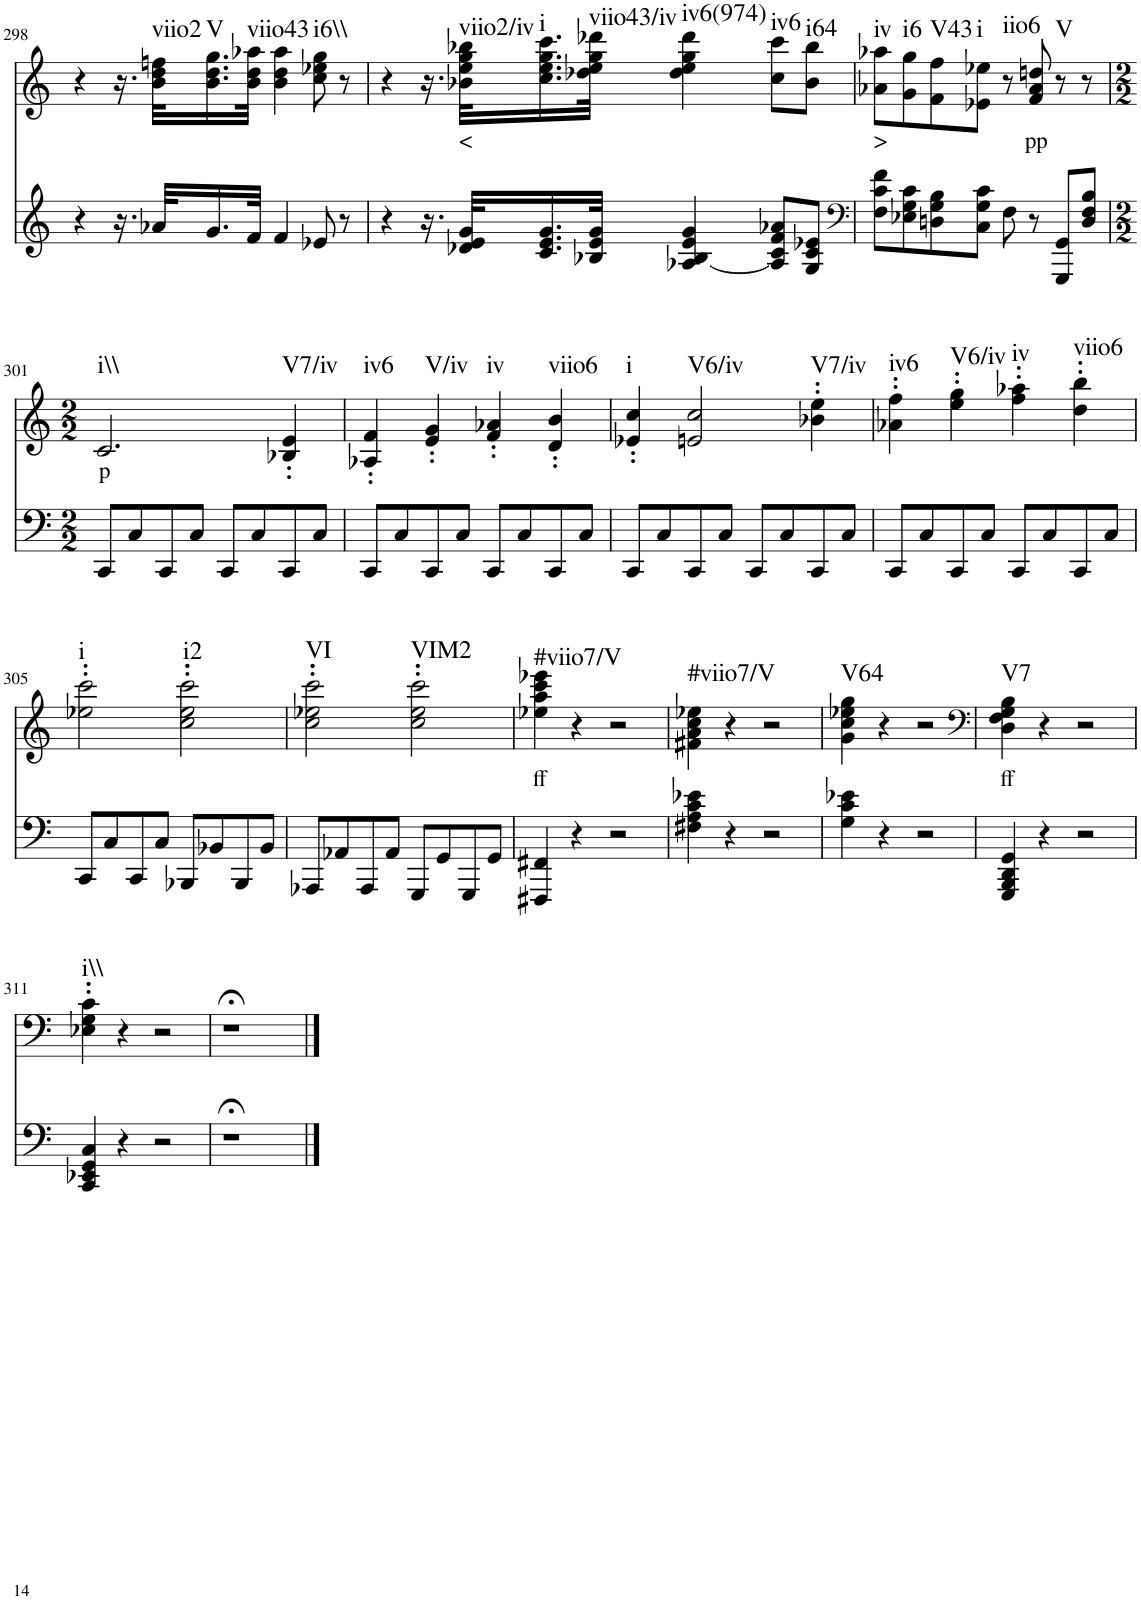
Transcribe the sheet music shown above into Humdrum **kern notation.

**kern	**kern	**text	**harte
*part2	*part1	*part1	*part1
*staff2	*staff1	*staff1	*
*I"piano	*I"piano	*	*
*I'Pno	*I'Pno	*	*
!!LO:PB:g=z
*clefG2	*clefG2	*	*
*k[]	*k[]	*	*
*M4/4	*M4/4	*	*
=298	=298	=298	=298
4r	4r	.	.
16.r	16.r	.	.
!	!	!	!LO:H:kt=viio2
32a-X/KLL	32b\ 32dd\ 32ffn\KLL	.	N
!	!	!	!LO:H:kt=V
16.g/	16.b\ 16.dd\ 16.gg\	.	N
!	!	!	!LO:H:kt=viio43
32f/JJk	32b\ 32dd\ 32aa-X\JJk	.	N
4f/	4b\ 4dd\ 4aa-\	.	.
!	!	!	!LO:H:kt=i6\\
8e-X/	8cc\ 8ee-X\ 8gg\	.	N
8r	8r	.	.
=299	=299	=299	=299
4r	4r	.	.
16.r	16.r	.	.
!	!	!LO:LY:b	!LO:H:kt=viio2/iv
32d-X/ 32e/ 32g/KLL	32b-X\ 32ee\ 32gg\ 32bb-X\KLL	<	N
!	!	!	!LO:H:kt=i
16.c/ 16.e/ 16.g/	16.cc\ 16.ee\ 16.gg\ 16.ccc\	.	N
!	!	!	!LO:H:kt=viio43/iv
32B-X/ 32e/ 32g/JJk	32dd-X\ 32ee\ 32gg\ 32ddd-X\JJk	.	N
!	!	!	!LO:H:kt=iv6(974)
[4A-X/ 4B-/ 4e/ 4g/	4dd-\ 4ee\ 4gg\ 4ddd-\	.	N
!	!	!	!LO:H:kt=iv6
8A-/] 8c/ 8f/ 8a-X/L	8cc\ 8ccc\L	.	N
!	!	!	!LO:H:kt=i64
8G/ 8c/ 8e-X/J	8b-\ 8bb-\J	.	N
=300	=300	=300	=300
*clefF4	*	*	*
!	!	!LO:LY:b	!LO:H:kt=iv
8F\ 8c\ 8f\L	8a-X\ 8aa-X\L	>	N
!	!	!	!LO:H:kt=i6
8E-X\ 8G\ 8c\	8g\ 8gg\	.	N
!	!	!	!LO:H:kt=V43
8Dn\ 8G\ 8B\	8f\ 8ff\	.	N
!	!	!	!LO:H:kt=i
8C\ 8G\ 8c\J	8e-X\ 8ee-X\J	.	N
!	!	!	!LO:H:kt=iio6
8F\	8r	.	N
!	!	!LO:LY:b	!
8r	8f/ 8a-/ 8ddn/	pp	.
!	!	!	!LO:H:kt=V
8GGG/ 8GG/L	8r	.	N
8D/ 8F/ 8B/J	8r	.	.
!!LO:LB:g=z
=301	=301	=301	=301
*M2/2	*M2/2	*	*
!	!	!LO:LY:b	!LO:H:kt=i\\
8CC/L	2.c/	p	N
8C/	.	.	.
8CC/	.	.	.
8C/J	.	.	.
8CC/L	.	.	.
8C/	.	.	.
!	!	!	!LO:H:kt=V7/iv
8CC/	4B-X/' 4e/'	.	N
8C/J	.	.	.
=302	=302	=302	=302
!	!	!	!LO:H:kt=iv6
8CC/L	4A-X/' 4f/'	.	N
8C/	.	.	.
!	!	!	!LO:H:kt=V/iv
8CC/	4e/' 4g/'	.	N
8C/J	.	.	.
!	!	!	!LO:H:kt=iv
8CC/L	4f/' 4a-X/'	.	N
8C/	.	.	.
!	!	!	!LO:H:kt=viio6
8CC/	4d/' 4b/'	.	N
8C/J	.	.	.
=303	=303	=303	=303
!	!	!	!LO:H:kt=i
8CC/L	4e-X/' 4cc/'	.	N
8C/	.	.	.
!	!	!	!LO:H:kt=V6/iv
8CC/	2en/ 2cc/	.	N
8C/J	.	.	.
8CC/L	.	.	.
8C/	.	.	.
!	!	!	!LO:H:kt=V7/iv
8CC/	4b-X\' 4ee\'	.	N
8C/J	.	.	.
=304	=304	=304	=304
!	!	!	!LO:H:kt=iv6
8CC/L	4a-X\' 4ff\'	.	N
8C/	.	.	.
!	!	!	!LO:H:kt=V6/iv
8CC/	4ee\' 4gg\'	.	N
8C/J	.	.	.
!	!	!	!LO:H:kt=iv
8CC/L	4ff\' 4aa-X\'	.	N
8C/	.	.	.
!	!	!	!LO:H:kt=viio6
8CC/	4dd\' 4bb\'	.	N
8C/J	.	.	.
!!LO:LB:g=z
=305	=305	=305	=305
!	!	!	!LO:H:kt=i
8CC/L	2ee-X\' 2ccc\'	.	N
8C/	.	.	.
8CC/	.	.	.
8C/J	.	.	.
!	!	!	!LO:H:kt=i2
8BBB-X/L	2cc\' 2ee-\' 2ccc\'	.	N
8BB-X/	.	.	.
8BBB-/	.	.	.
8BB-/J	.	.	.
=306	=306	=306	=306
!	!	!	!LO:H:kt=VI
8AAA-X/L	2cc\' 2ee-X\' 2ccc\'	.	N
8AA-X/	.	.	.
8AAA-/	.	.	.
8AA-/J	.	.	.
!	!	!	!LO:H:kt=VIM2
8GGG/L	2cc\' 2ee-\' 2ccc\'	.	N
8GG/	.	.	.
8GGG/	.	.	.
8GG/J	.	.	.
=307	=307	=307	=307
!	!	!LO:LY:b	!LO:H:kt=#viio7/V
4FFF#X/ 4FF#X/	4ee-X\ 4aa\ 4ccc\ 4eee-X\	ff	N
4r	4r	.	.
2r	2r	.	.
=308	=308	=308	=308
!	!	!	!LO:H:kt=#viio7/V
4F#X\ 4A\ 4c\ 4e-X\	4f#X\ 4a\ 4cc\ 4ee-X\	.	N
4r	4r	.	.
2r	2r	.	.
=309	=309	=309	=309
!	!	!	!LO:H:kt=V64
4G\ 4c\ 4e-X\	4g\ 4cc\ 4ee-X\ 4gg\	.	N
4r	4r	.	.
2r	2r	.	.
=310	=310	=310	=310
*	*clefF4	*	*
!	!	!LO:LY:b	!LO:H:kt=V7
4GGG/ 4BBB/ 4DD/ 4GG/	4D\ 4F\ 4G\ 4B\	ff	N
4r	4r	.	.
2r	2r	.	.
!!LO:LB:g=z
=311	=311	=311	=311
!	!	!	!LO:H:kt=i\\
4CC/ 4EE-X/ 4GG/ 4C/	4E-X\' 4G\' 4c\'	.	N
4r	4r	.	.
2r	2r	.	.
=312	=312	=312	=312
1r;<	1r;<	.	.
==	==	==	==
*-	*-	*-	*-
